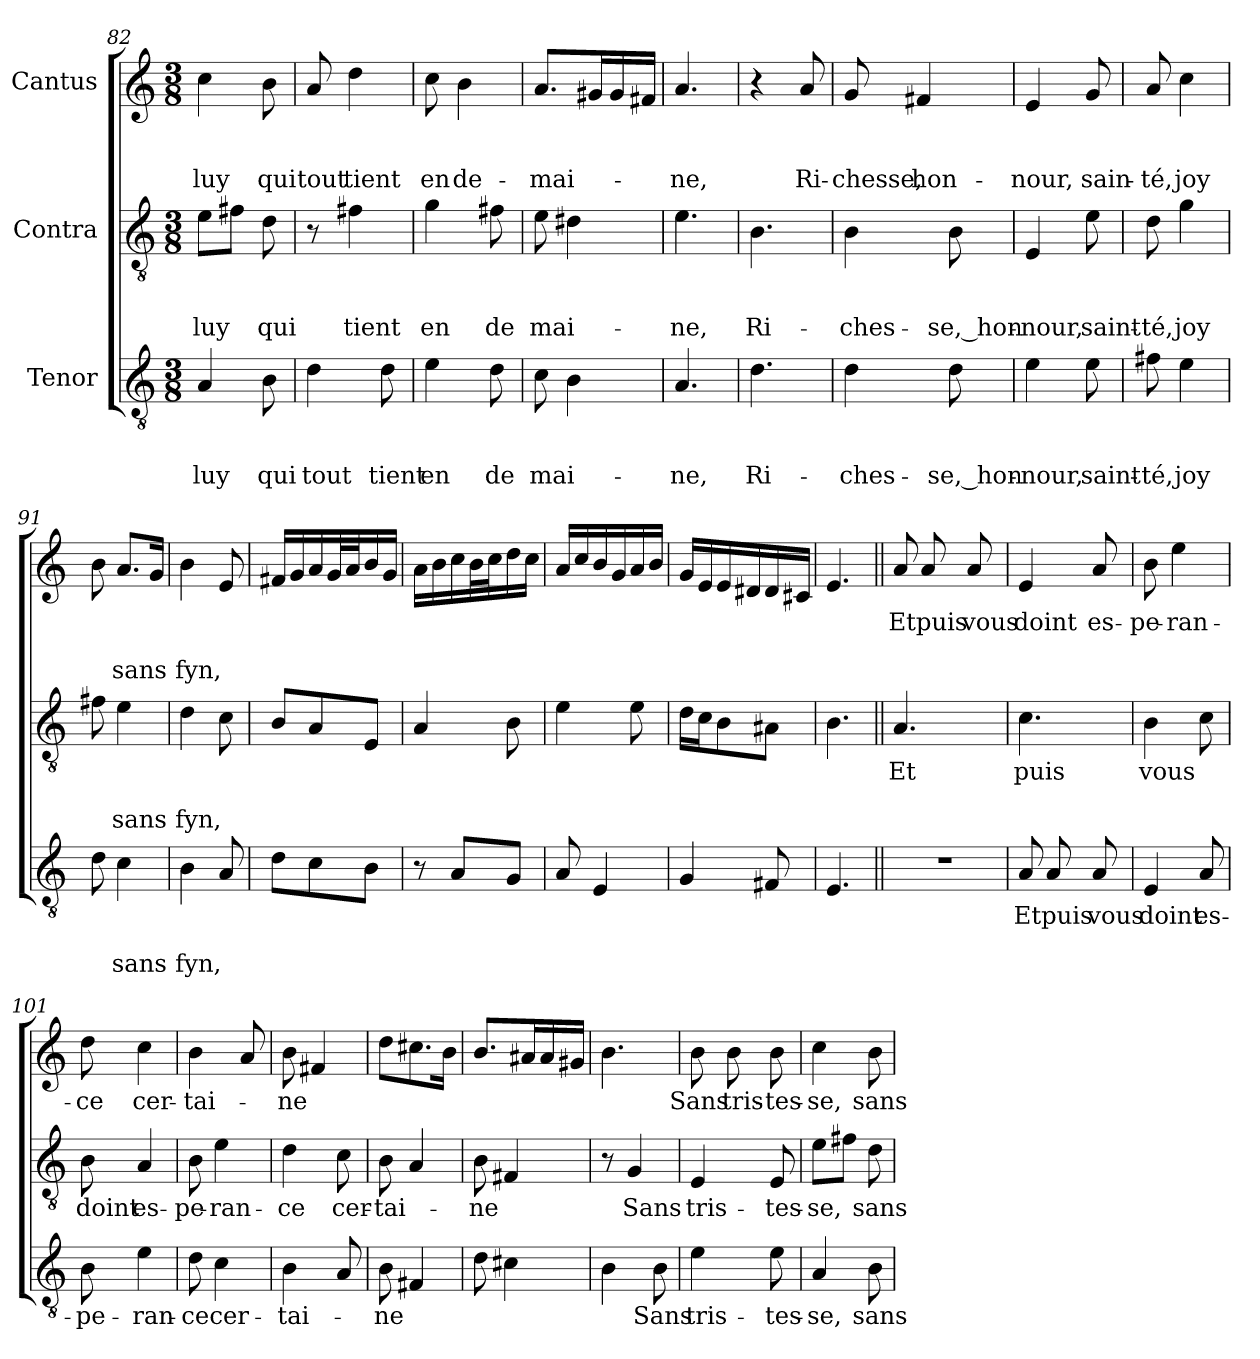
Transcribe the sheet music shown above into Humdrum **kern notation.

**kern	**text	**text	**text	**kern	**text	**text	**text	**kern	**text	**text	**text
*part3	*part3	*part3	*part3	*part2	*part2	*part2	*part2	*part1	*part1	*part1	*part1
*staff3	*staff3	*staff3	*staff3	*staff2	*staff2	*staff2	*staff2	*staff1	*staff1	*staff1	*staff1
*I"Tenor	*	*	*	*I"Contra	*	*	*	*I"Cantus	*	*	*
*clefGv2	*	*	*	*clefGv2	*	*	*	*clefG2	*	*	*
*k[]	*	*	*	*k[]	*	*	*	*k[]	*	*	*
*C:	*	*	*	*C:	*	*	*	*C:	*	*	*
*M3/8	*	*	*	*M3/8	*	*	*	*M3/8	*	*	*
=82	=82	=82	=82	=82	=82	=82	=82	=82	=82	=82	=82
!	!	!	!LO:LY:b	!	!	!	!LO:LY:b	!	!	!	!LO:LY:b
4A/	.	.	luy	8e\L	.	.	luy	4cc\	.	.	-luy
.	.	.	.	8f#X\J	.	.	.	.	.	.	.
!	!	!	!LO:LY:b	!	!	!	!LO:LY:b	!	!	!	!LO:LY:b
8B\	.	.	qui	8d\	.	.	qui	8b\	.	.	qui
=83	=83	=83	=83	=83	=83	=83	=83	=83	=83	=83	=83
!	!	!	!LO:LY:b	!	!	!	!	!	!	!	!LO:LY:b
4d\	.	.	tout	8r	.	.	.	8a/	.	.	tout
!	!	!	!	!	!	!	!LO:LY:b	!	!	!	!LO:LY:b
.	.	.	.	4f#X\	.	.	tient	4dd\	.	.	tient
!	!	!	!LO:LY:b	!	!	!	!	!	!	!	!
8d\	.	.	tient	.	.	.	.	.	.	.	.
=84	=84	=84	=84	=84	=84	=84	=84	=84	=84	=84	=84
!	!	!	!LO:LY:b	!	!	!	!LO:LY:b	!	!	!	!LO:LY:b
4e\	.	.	en	4g\	.	.	en	8cc\	.	.	en
!	!	!	!	!	!	!	!	!	!	!	!LO:LY:b
.	.	.	.	.	.	.	.	4b\	.	.	de-
!	!	!	!LO:LY:b	!	!	!	!LO:LY:b	!	!	!	!
8d\	.	.	de	8f#X\	.	.	de	.	.	.	.
=85	=85	=85	=85	=85	=85	=85	=85	=85	=85	=85	=85
!	!	!	!LO:LY:b	!	!	!	!LO:LY:b	!	!	!	!LO:LY:b
8c\	.	.	mai-	8e\	.	.	mai-	8.a/L	.	.	-mai-
4B\	.	.	.	4d#X\	.	.	.	.	.	.	.
.	.	.	.	.	.	.	.	16g#X/L	.	.	.
.	.	.	.	.	.	.	.	16g#/	.	.	.
.	.	.	.	.	.	.	.	16f#X/JJ	.	.	.
=86	=86	=86	=86	=86	=86	=86	=86	=86	=86	=86	=86
!	!	!	!LO:LY:b	!	!	!	!LO:LY:b	!	!	!	!LO:LY:b
4.A/	.	.	-ne,	4.e\	.	.	-ne,	4.a/	.	.	-ne,
=87	=87	=87	=87	=87	=87	=87	=87	=87	=87	=87	=87
!	!	!	!LO:LY:b	!	!	!	!LO:LY:b	!	!	!	!
4.d\	.	.	Ri-	4.B\	.	.	Ri-	4r	.	.	.
!	!	!	!	!	!	!	!	!	!	!	!LO:LY:b
.	.	.	.	.	.	.	.	8a/	.	.	Ri-
!!LO:LB:g=z
=88	=88	=88	=88	=88	=88	=88	=88	=88	=88	=88	=88
!	!	!	!LO:LY:b	!	!	!	!LO:LY:b	!	!	!	!LO:LY:b
4d\	.	.	-ches-	4B\	.	.	-ches-	8g/	.	.	-chesse,
!	!	!	!	!	!	!	!	!	!	!	!LO:LY:b
.	.	.	.	.	.	.	.	4f#X/	.	.	hon-
!	!	!	!LO:LY:b	!	!	!	!LO:LY:b	!	!	!	!
8d\	.	.	-se,_hon-	8B\	.	.	-se,_hon-	.	.	.	.
=89	=89	=89	=89	=89	=89	=89	=89	=89	=89	=89	=89
!	!	!	!LO:LY:b	!	!	!	!LO:LY:b	!	!	!	!LO:LY:b
4e\	.	.	-nour,	4E/	.	.	-nour,	4e/	.	.	-nour,
!	!	!	!LO:LY:b	!	!	!	!LO:LY:b	!	!	!	!LO:LY:b
8e\	.	.	saint-	8e\	.	.	saint-	8g/	.	.	sain-
=90	=90	=90	=90	=90	=90	=90	=90	=90	=90	=90	=90
!	!	!	!LO:LY:b	!	!	!	!LO:LY:b	!	!	!	!LO:LY:b
8f#X\	.	.	-té,	8d\	.	.	-té,	8a/	.	.	-té,
!	!	!	!LO:LY:b	!	!	!	!LO:LY:b	!	!	!	!LO:LY:b
4e\	.	.	joy	4g\	.	.	joy	4cc\	.	.	joy
=91	=91	=91	=91	=91	=91	=91	=91	=91	=91	=91	=91
8d\	.	.	.	8f#X\	.	.	.	8b\	.	.	.
!	!	!	!LO:LY:b	!	!	!	!LO:LY:b	!	!	!	!LO:LY:b
4c\	.	.	sans	4e\	.	.	sans	8.a/L	.	.	sans
.	.	.	.	.	.	.	.	16g/Jk	.	.	.
=92	=92	=92	=92	=92	=92	=92	=92	=92	=92	=92	=92
!	!	!	!LO:LY:b	!	!	!	!LO:LY:b	!	!	!	!LO:LY:b
4B\	.	.	fyn,	4d\	.	.	fyn,	4b\	.	.	fyn,
8A/	.	.	.	8c\	.	.	.	8e/	.	.	.
=93	=93	=93	=93	=93	=93	=93	=93	=93	=93	=93	=93
8d\L	.	.	.	8B/L	.	.	.	16f#X/LL	.	.	.
.	.	.	.	.	.	.	.	16g/	.	.	.
8c\	.	.	.	8A/	.	.	.	16a/	.	.	.
.	.	.	.	.	.	.	.	32g/L	.	.	.
.	.	.	.	.	.	.	.	32a/J	.	.	.
8B\J	.	.	.	8E/J	.	.	.	16b/	.	.	.
.	.	.	.	.	.	.	.	16g/JJ	.	.	.
=94	=94	=94	=94	=94	=94	=94	=94	=94	=94	=94	=94
8r	.	.	.	4A/	.	.	.	16a\LL	.	.	.
.	.	.	.	.	.	.	.	16b\	.	.	.
8A/L	.	.	.	.	.	.	.	16cc\	.	.	.
.	.	.	.	.	.	.	.	32b\L	.	.	.
.	.	.	.	.	.	.	.	32cc\J	.	.	.
8G/J	.	.	.	8B\	.	.	.	16dd\	.	.	.
.	.	.	.	.	.	.	.	16cc\JJ	.	.	.
=95	=95	=95	=95	=95	=95	=95	=95	=95	=95	=95	=95
8A/	.	.	.	4e\	.	.	.	16a/LL	.	.	.
.	.	.	.	.	.	.	.	16cc/	.	.	.
4E/	.	.	.	.	.	.	.	16b/	.	.	.
.	.	.	.	.	.	.	.	16g/	.	.	.
.	.	.	.	8e\	.	.	.	16a/	.	.	.
.	.	.	.	.	.	.	.	16b/JJ	.	.	.
!!LO:LB:g=z
=96	=96	=96	=96	=96	=96	=96	=96	=96	=96	=96	=96
4G/	.	.	.	16d\LL	.	.	.	16g/LL	.	.	.
.	.	.	.	16c\J	.	.	.	16e/	.	.	.
.	.	.	.	8B\	.	.	.	16e/	.	.	.
.	.	.	.	.	.	.	.	16d#X/	.	.	.
8F#X/	.	.	.	8A#X\J	.	.	.	16d#/	.	.	.
.	.	.	.	.	.	.	.	16c#X/JJ	.	.	.
=97	=97	=97	=97	=97	=97	=97	=97	=97	=97	=97	=97
4.E/	.	.	.	4.B\	.	.	.	4.e/	.	.	.
=98||	=98||	=98||	=98||	=98||	=98||	=98||	=98||	=98||	=98||	=98||	=98||
!	!	!	!	!	!LO:LY:b	!	!	!	!LO:LY:b	!	!
4.r	.	.	.	4.A/	Et	.	.	8a/	Et	.	.
!	!	!	!	!	!	!	!	!	!LO:LY:b	!	!
.	.	.	.	.	.	.	.	8a/	puis	.	.
!	!	!	!	!	!	!	!	!	!LO:LY:b	!	!
.	.	.	.	.	.	.	.	8a/	vous	.	.
=99	=99	=99	=99	=99	=99	=99	=99	=99	=99	=99	=99
!	!LO:LY:b	!	!	!	!LO:LY:b	!	!	!	!LO:LY:b	!	!
8A/	Et	.	.	4.c\	puis	.	.	4e/	doint	.	.
!	!LO:LY:b	!	!	!	!	!	!	!	!	!	!
8A/	puis	.	.	.	.	.	.	.	.	.	.
!	!LO:LY:b	!	!	!	!	!	!	!	!LO:LY:b	!	!
8A/	vous	.	.	.	.	.	.	8a/	es-	.	.
=100	=100	=100	=100	=100	=100	=100	=100	=100	=100	=100	=100
!	!LO:LY:b	!	!	!	!LO:LY:b	!	!	!	!LO:LY:b	!	!
4E/	doint	.	.	4B\	vous	.	.	8b\	-pe-	.	.
!	!	!	!	!	!	!	!	!	!LO:LY:b	!	!
.	.	.	.	.	.	.	.	4ee\	-ran-	.	.
!	!LO:LY:b	!	!	!	!	!	!	!	!	!	!
8A/	es-	.	.	8c\	.	.	.	.	.	.	.
=101	=101	=101	=101	=101	=101	=101	=101	=101	=101	=101	=101
!	!LO:LY:b	!	!	!	!LO:LY:b	!	!	!	!LO:LY:b	!	!
8B\	-pe-	.	.	8B\	doint	.	.	8dd\	-ce	.	.
!	!LO:LY:b	!	!	!	!LO:LY:b	!	!	!	!LO:LY:b	!	!
4e\	-ran-	.	.	4A/	es-	.	.	4cc\	cer-	.	.
=102	=102	=102	=102	=102	=102	=102	=102	=102	=102	=102	=102
!	!LO:LY:b	!	!	!	!LO:LY:b	!	!	!	!LO:LY:b	!	!
8d\	-ce	.	.	8B\	-pe-	.	.	4b\	-tai-	.	.
!	!LO:LY:b	!	!	!	!LO:LY:b	!	!	!	!	!	!
4c\	cer-	.	.	4e\	-ran-	.	.	.	.	.	.
.	.	.	.	.	.	.	.	8a/	.	.	.
=103	=103	=103	=103	=103	=103	=103	=103	=103	=103	=103	=103
!	!LO:LY:b	!	!	!	!LO:LY:b	!	!	!	!LO:LY:b	!	!
4B\	-tai-	.	.	4d\	-ce	.	.	8b\	-ne	.	.
.	.	.	.	.	.	.	.	4f#X/	.	.	.
!	!	!	!	!	!LO:LY:b	!	!	!	!	!	!
8A/	.	.	.	8c\	cer-	.	.	.	.	.	.
!!LO:LB:g=z
=104	=104	=104	=104	=104	=104	=104	=104	=104	=104	=104	=104
!	!LO:LY:b	!	!	!	!LO:LY:b	!	!	!	!	!	!
8B\	-ne	.	.	8B\	-tai-	.	.	8dd\L	.	.	.
4F#X/	.	.	.	4A/	.	.	.	8.cc#X\	.	.	.
.	.	.	.	.	.	.	.	16b\Jk	.	.	.
=105	=105	=105	=105	=105	=105	=105	=105	=105	=105	=105	=105
!	!	!	!	!	!LO:LY:b	!	!	!	!	!	!
8d\	.	.	.	8B\	-ne	.	.	8.b/L	.	.	.
4c#X\	.	.	.	4F#X/	.	.	.	.	.	.	.
.	.	.	.	.	.	.	.	16a#X/L	.	.	.
.	.	.	.	.	.	.	.	16a#/	.	.	.
.	.	.	.	.	.	.	.	16g#X/JJ	.	.	.
=106	=106	=106	=106	=106	=106	=106	=106	=106	=106	=106	=106
4B\	.	.	.	8r	.	.	.	4.b\	.	.	.
!	!	!	!	!	!LO:LY:b	!	!	!	!	!	!
.	.	.	.	4G/	Sans	.	.	.	.	.	.
!	!LO:LY:b	!	!	!	!	!	!	!	!	!	!
8B\	Sans	.	.	.	.	.	.	.	.	.	.
=107	=107	=107	=107	=107	=107	=107	=107	=107	=107	=107	=107
!	!LO:LY:b	!	!	!	!LO:LY:b	!	!	!	!LO:LY:b	!	!
4e\	tris-	.	.	4E/	tris-	.	.	8b\	Sans	.	.
!	!	!	!	!	!	!	!	!	!LO:LY:b	!	!
.	.	.	.	.	.	.	.	8b\	tris-	.	.
!	!LO:LY:b	!	!	!	!LO:LY:b	!	!	!	!LO:LY:b	!	!
8e\	-tes-	.	.	8E/	-tes-	.	.	8b\	-tes-	.	.
=108	=108	=108	=108	=108	=108	=108	=108	=108	=108	=108	=108
!	!LO:LY:b	!	!	!	!LO:LY:b	!	!	!	!LO:LY:b	!	!
4A/	-se,	.	.	8e\L	-se,	.	.	4cc\	-se,	.	.
.	.	.	.	8f#X\J	.	.	.	.	.	.	.
!	!LO:LY:b	!	!	!	!LO:LY:b	!	!	!	!LO:LY:b	!	!
8B\	sans	.	.	8d\	sans	.	.	8b\	sans	.	.
=	=	=	=	=	=	=	=	=	=	=	=
*-	*-	*-	*-	*-	*-	*-	*-	*-	*-	*-	*-
